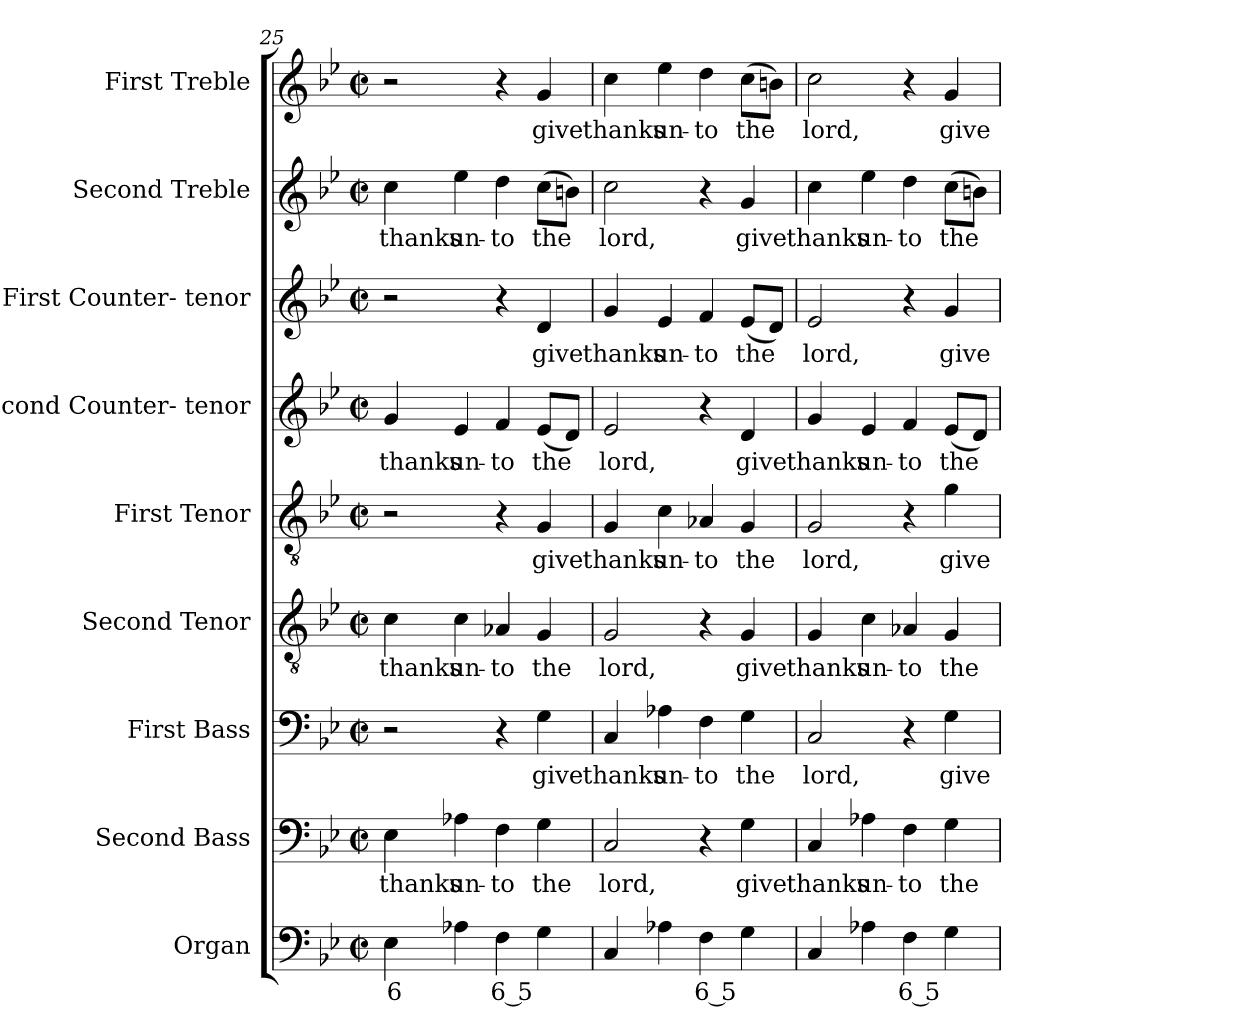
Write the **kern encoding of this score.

**kern	**text	**kern	**text	**kern	**text	**kern	**text	**kern	**text	**kern	**text	**kern	**text	**kern	**text	**kern	**text
*part9	*part9	*part8	*part8	*part7	*part7	*part6	*part6	*part5	*part5	*part4	*part4	*part3	*part3	*part2	*part2	*part1	*part1
*staff9	*staff9	*staff8	*staff8	*staff7	*staff7	*staff6	*staff6	*staff5	*staff5	*staff4	*staff4	*staff3	*staff3	*staff2	*staff2	*staff1	*staff1
*I"Organ	*	*I"Second Bass	*	*I"First Bass	*	*I"Second Tenor	*	*I"First Tenor	*	*I"Second Counter- tenor	*	*I"First Counter- tenor	*	*I"Second Treble	*	*I"First Treble	*
*I'Org.	*	*I'B2.	*	*I'B1.	*	*I'T2.	*	*I'T1.	*	*	*	*	*	*I'S2.	*	*I'S1.	*
*clefF4	*	*clefF4	*	*clefF4	*	*clefGv2	*	*clefGv2	*	*clefG2	*	*clefG2	*	*clefG2	*	*clefG2	*
*	*	*	*	*	*	*ITrd7c12	*	*ITrd7c12	*	*	*	*	*	*	*	*	*
*k[b-e-]	*	*k[b-e-]	*	*k[b-e-]	*	*k[b-e-]	*	*k[b-e-]	*	*k[b-e-]	*	*k[b-e-]	*	*k[b-e-]	*	*k[b-e-]	*
*B-:	*	*B-:	*	*B-:	*	*B-:	*	*B-:	*	*B-:	*	*B-:	*	*B-:	*	*B-:	*
*M2/2	*	*M2/2	*	*M2/2	*	*M2/2	*	*M2/2	*	*M2/2	*	*M2/2	*	*M2/2	*	*M2/2	*
*met(c|)	*	*met(c|)	*	*met(c|)	*	*met(c|)	*	*met(c|)	*	*met(c|)	*	*met(c|)	*	*met(c|)	*	*met(c|)	*
=25	=25	=25	=25	=25	=25	=25	=25	=25	=25	=25	=25	=25	=25	=25	=25	=25	=25
!	!LO:LY:b:color=#000000	!	!	!	!	!	!	!	!	!	!	!	!	!	!	!	!
!	!	!	!LO:LY:b:color=#000000	!	!	!	!	!	!	!	!	!	!	!	!	!	!
!	!	!	!	!	!	!	!LO:LY:b:color=#000000	!	!	!	!	!	!	!	!	!	!
!	!	!	!	!	!	!	!	!	!	!	!LO:LY:b:color=#000000	!	!	!	!	!	!
!	!	!	!	!	!	!	!	!	!	!	!	!	!	!	!LO:LY:b:color=#000000	!	!
4E-i\	6	4E-i\	thanks	2r	.	4Ci\	thanks	2r	.	4gi/	thanks	2r	.	4cci\	thanks	2r	.
!	!	!	!LO:LY:b:color=#000000	!	!	!	!	!	!	!	!	!	!	!	!	!	!
!	!	!	!	!	!	!	!LO:LY:b:color=#000000	!	!	!	!	!	!	!	!	!	!
!	!	!	!	!	!	!	!	!	!	!	!LO:LY:b:color=#000000	!	!	!	!	!	!
!	!	!	!	!	!	!	!	!	!	!	!	!	!	!	!LO:LY:b:color=#000000	!	!
4A-Xi\	.	4A-Xi\	un-	.	.	4Ci\	un-	.	.	4e-i/	un-	.	.	4ee-i\	un-	.	.
!	!LO:LY:b:color=#000000	!	!	!	!	!	!	!	!	!	!	!	!	!	!	!	!
!	!	!	!LO:LY:b:color=#000000	!	!	!	!	!	!	!	!	!	!	!	!	!	!
!	!	!	!	!	!	!	!LO:LY:b:color=#000000	!	!	!	!	!	!	!	!	!	!
!	!	!	!	!	!	!	!	!	!	!	!LO:LY:b:color=#000000	!	!	!	!	!	!
!	!	!	!	!	!	!	!	!	!	!	!	!	!	!	!LO:LY:b:color=#000000	!	!
4Fi\	6 5	4Fi\	-to	4r	.	4AA-Xi/	-to	4r	.	4fi/	-to	4r	.	4ddi\	-to	4r	.
!	!	!	!LO:LY:b:color=#000000	!	!	!	!	!	!	!	!	!	!	!	!	!	!
!	!	!	!	!	!LO:LY:b:color=#000000	!	!	!	!	!	!	!	!	!	!	!	!
!	!	!	!	!	!	!	!LO:LY:b:color=#000000	!	!	!	!	!	!	!	!	!	!
!	!	!	!	!	!	!	!	!	!LO:LY:b:color=#000000	!	!	!	!	!	!	!	!
!	!	!	!	!	!	!	!	!	!	!	!LO:LY:b:color=#000000	!	!	!	!	!	!
!	!	!	!	!	!	!	!	!	!	!	!	!	!LO:LY:b:color=#000000	!	!	!	!
!	!	!	!	!	!	!	!	!	!	!	!	!	!	!	!LO:LY:b:color=#000000	!	!
!	!	!	!	!	!	!	!	!	!	!	!	!	!	!	!	!	!LO:LY:b:color=#000000
4Gi\	.	4Gi\	the	4Gi\	give	4GGi/	the	4GGi/	give	(8e-i/L	the	4di/	give	(8cci\L	the	4gi/	give
.	.	.	.	.	.	.	.	.	.	8di/J)	.	.	.	8bni\J)	.	.	.
=26	=26	=26	=26	=26	=26	=26	=26	=26	=26	=26	=26	=26	=26	=26	=26	=26	=26
!	!	!	!LO:LY:b:color=#000000	!	!	!	!	!	!	!	!	!	!	!	!	!	!
!	!	!	!	!	!LO:LY:b:color=#000000	!	!	!	!	!	!	!	!	!	!	!	!
!	!	!	!	!	!	!	!LO:LY:b:color=#000000	!	!	!	!	!	!	!	!	!	!
!	!	!	!	!	!	!	!	!	!LO:LY:b:color=#000000	!	!	!	!	!	!	!	!
!	!	!	!	!	!	!	!	!	!	!	!LO:LY:b:color=#000000	!	!	!	!	!	!
!	!	!	!	!	!	!	!	!	!	!	!	!	!LO:LY:b:color=#000000	!	!	!	!
!	!	!	!	!	!	!	!	!	!	!	!	!	!	!	!LO:LY:b:color=#000000	!	!
!	!	!	!	!	!	!	!	!	!	!	!	!	!	!	!	!	!LO:LY:b:color=#000000
4Ci/	.	2Ci/	lord,	4Ci/	thanks	2GGi/	lord,	4GGi/	thanks	2e-i/	lord,	4gi/	thanks	2cci\	lord,	4cci\	thanks
!	!	!	!	!	!LO:LY:b:color=#000000	!	!	!	!	!	!	!	!	!	!	!	!
!	!	!	!	!	!	!	!	!	!LO:LY:b:color=#000000	!	!	!	!	!	!	!	!
!	!	!	!	!	!	!	!	!	!	!	!	!	!LO:LY:b:color=#000000	!	!	!	!
!	!	!	!	!	!	!	!	!	!	!	!	!	!	!	!	!	!LO:LY:b:color=#000000
4A-Xi\	.	.	.	4A-Xi\	un-	.	.	4Ci\	un-	.	.	4e-i/	un-	.	.	4ee-i\	un-
!	!LO:LY:b:color=#000000	!	!	!	!	!	!	!	!	!	!	!	!	!	!	!	!
!	!	!	!	!	!LO:LY:b:color=#000000	!	!	!	!	!	!	!	!	!	!	!	!
!	!	!	!	!	!	!	!	!	!LO:LY:b:color=#000000	!	!	!	!	!	!	!	!
!	!	!	!	!	!	!	!	!	!	!	!	!	!LO:LY:b:color=#000000	!	!	!	!
!	!	!	!	!	!	!	!	!	!	!	!	!	!	!	!	!	!LO:LY:b:color=#000000
4Fi\	6 5	4r	.	4Fi\	-to	4r	.	4AA-Xi/	-to	4r	.	4fi/	-to	4r	.	4ddi\	-to
!	!	!	!LO:LY:b:color=#000000	!	!	!	!	!	!	!	!	!	!	!	!	!	!
!	!	!	!	!	!LO:LY:b:color=#000000	!	!	!	!	!	!	!	!	!	!	!	!
!	!	!	!	!	!	!	!LO:LY:b:color=#000000	!	!	!	!	!	!	!	!	!	!
!	!	!	!	!	!	!	!	!	!LO:LY:b:color=#000000	!	!	!	!	!	!	!	!
!	!	!	!	!	!	!	!	!	!	!	!LO:LY:b:color=#000000	!	!	!	!	!	!
!	!	!	!	!	!	!	!	!	!	!	!	!	!LO:LY:b:color=#000000	!	!	!	!
!	!	!	!	!	!	!	!	!	!	!	!	!	!	!	!LO:LY:b:color=#000000	!	!
!	!	!	!	!	!	!	!	!	!	!	!	!	!	!	!	!	!LO:LY:b:color=#000000
4Gi\	.	4Gi\	give	4Gi\	the	4GGi/	give	4GGi/	the	4di/	give	(8e-i/L	the	4gi/	give	(8cci\L	the
.	.	.	.	.	.	.	.	.	.	.	.	8di/J)	.	.	.	8bni\J)	.
=27	=27	=27	=27	=27	=27	=27	=27	=27	=27	=27	=27	=27	=27	=27	=27	=27	=27
!	!	!	!LO:LY:b:color=#000000	!	!	!	!	!	!	!	!	!	!	!	!	!	!
!	!	!	!	!	!LO:LY:b:color=#000000	!	!	!	!	!	!	!	!	!	!	!	!
!	!	!	!	!	!	!	!LO:LY:b:color=#000000	!	!	!	!	!	!	!	!	!	!
!	!	!	!	!	!	!	!	!	!LO:LY:b:color=#000000	!	!	!	!	!	!	!	!
!	!	!	!	!	!	!	!	!	!	!	!LO:LY:b:color=#000000	!	!	!	!	!	!
!	!	!	!	!	!	!	!	!	!	!	!	!	!LO:LY:b:color=#000000	!	!	!	!
!	!	!	!	!	!	!	!	!	!	!	!	!	!	!	!LO:LY:b:color=#000000	!	!
!	!	!	!	!	!	!	!	!	!	!	!	!	!	!	!	!	!LO:LY:b:color=#000000
4Ci/	.	4Ci/	thanks	2Ci/	lord,	4GGi/	thanks	2GGi/	lord,	4gi/	thanks	2e-i/	lord,	4cci\	thanks	2cci\	lord,
!	!	!	!LO:LY:b:color=#000000	!	!	!	!	!	!	!	!	!	!	!	!	!	!
!	!	!	!	!	!	!	!LO:LY:b:color=#000000	!	!	!	!	!	!	!	!	!	!
!	!	!	!	!	!	!	!	!	!	!	!LO:LY:b:color=#000000	!	!	!	!	!	!
!	!	!	!	!	!	!	!	!	!	!	!	!	!	!	!LO:LY:b:color=#000000	!	!
4A-Xi\	.	4A-Xi\	un-	.	.	4Ci\	un-	.	.	4e-i/	un-	.	.	4ee-i\	un-	.	.
!	!LO:LY:b:color=#000000	!	!	!	!	!	!	!	!	!	!	!	!	!	!	!	!
!	!	!	!LO:LY:b:color=#000000	!	!	!	!	!	!	!	!	!	!	!	!	!	!
!	!	!	!	!	!	!	!LO:LY:b:color=#000000	!	!	!	!	!	!	!	!	!	!
!	!	!	!	!	!	!	!	!	!	!	!LO:LY:b:color=#000000	!	!	!	!	!	!
!	!	!	!	!	!	!	!	!	!	!	!	!	!	!	!LO:LY:b:color=#000000	!	!
4Fi\	6 5	4Fi\	-to	4r	.	4AA-Xi/	-to	4r	.	4fi/	-to	4r	.	4ddi\	-to	4r	.
!	!	!	!LO:LY:b:color=#000000	!	!	!	!	!	!	!	!	!	!	!	!	!	!
!	!	!	!	!	!LO:LY:b:color=#000000	!	!	!	!	!	!	!	!	!	!	!	!
!	!	!	!	!	!	!	!LO:LY:b:color=#000000	!	!	!	!	!	!	!	!	!	!
!	!	!	!	!	!	!	!	!	!LO:LY:b:color=#000000	!	!	!	!	!	!	!	!
!	!	!	!	!	!	!	!	!	!	!	!LO:LY:b:color=#000000	!	!	!	!	!	!
!	!	!	!	!	!	!	!	!	!	!	!	!	!LO:LY:b:color=#000000	!	!	!	!
!	!	!	!	!	!	!	!	!	!	!	!	!	!	!	!LO:LY:b:color=#000000	!	!
!	!	!	!	!	!	!	!	!	!	!	!	!	!	!	!	!	!LO:LY:b:color=#000000
4Gi\	.	4Gi\	the	4Gi\	give	4GGi/	the	4Gi\	give	(8e-i/L	the	4gi/	give	(8cci\L	the	4gi/	give
.	.	.	.	.	.	.	.	.	.	8di/J)	.	.	.	8bni\J)	.	.	.
=	=	=	=	=	=	=	=	=	=	=	=	=	=	=	=	=	=
*-	*-	*-	*-	*-	*-	*-	*-	*-	*-	*-	*-	*-	*-	*-	*-	*-	*-
